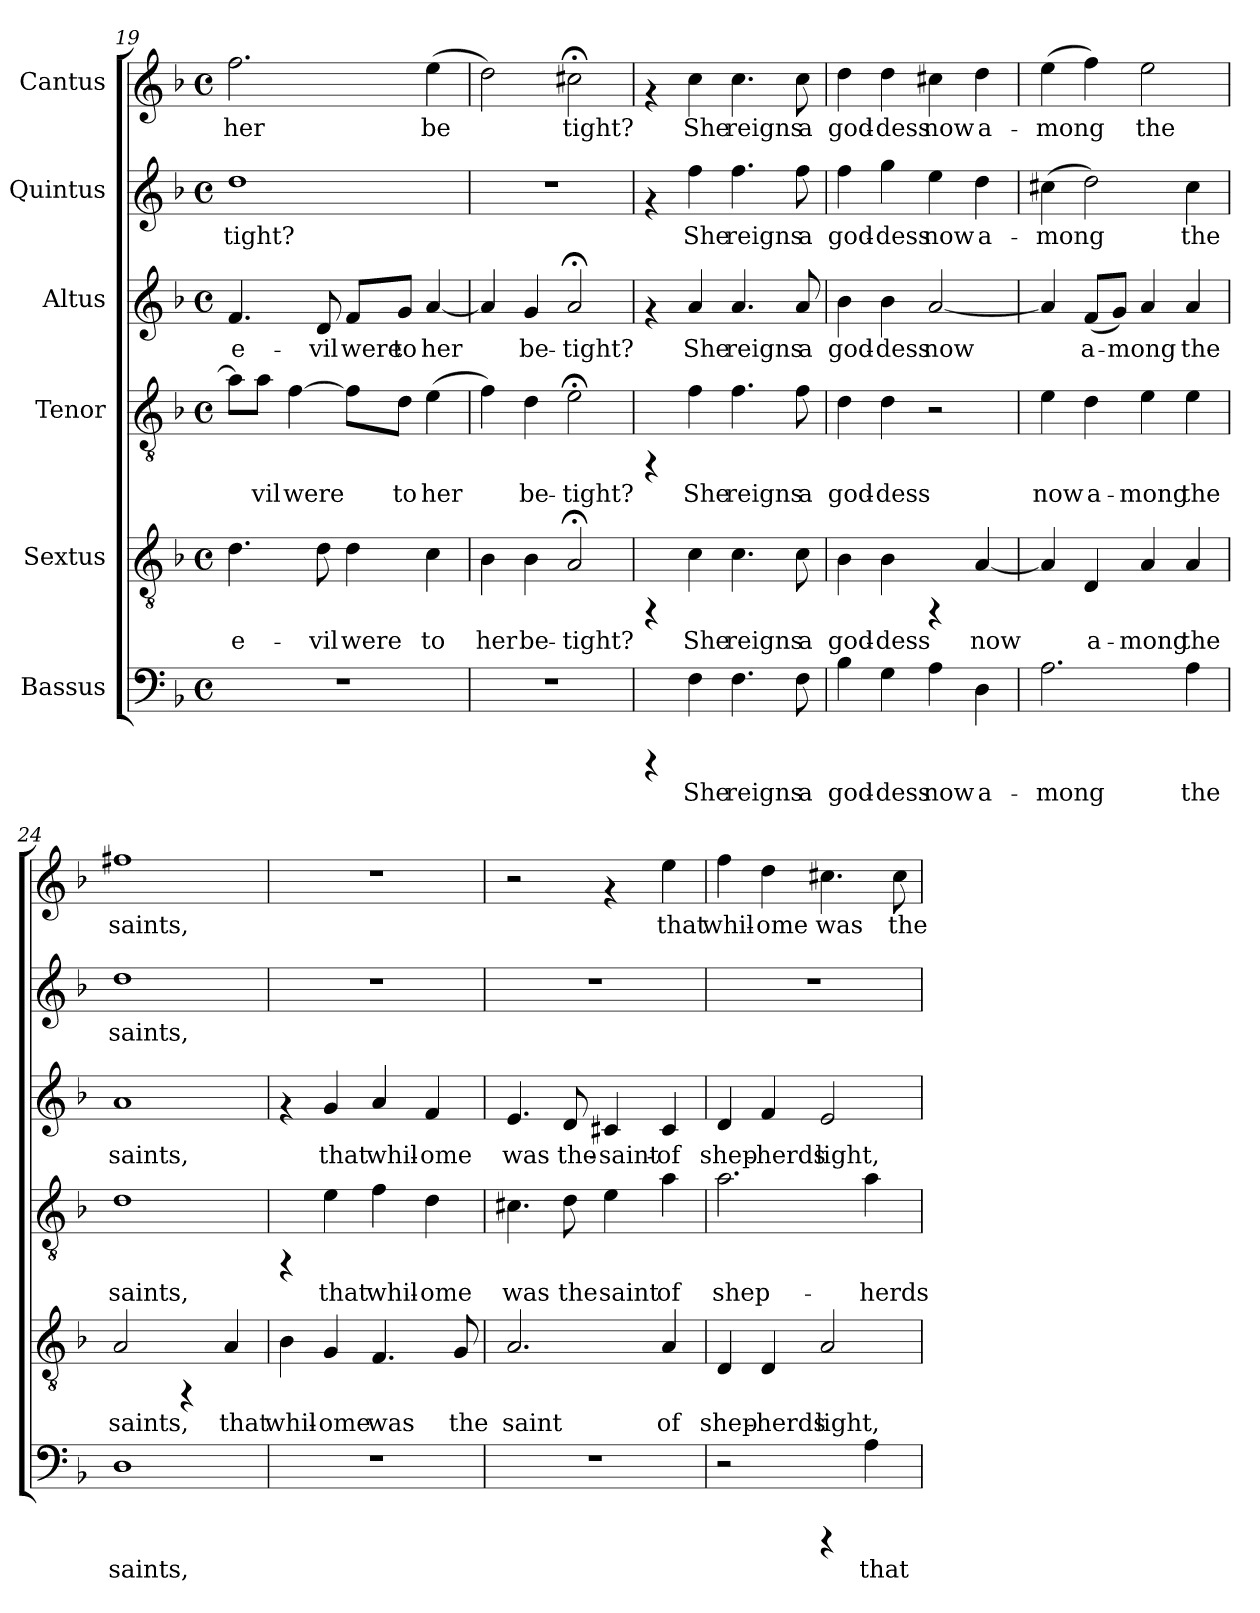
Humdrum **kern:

**kern	**text	**kern	**text	**kern	**text	**kern	**text	**kern	**text	**kern	**text
*part6	*part6	*part5	*part5	*part4	*part4	*part3	*part3	*part2	*part2	*part1	*part1
*staff6	*staff6	*staff5	*staff5	*staff4	*staff4	*staff3	*staff3	*staff2	*staff2	*staff1	*staff1
*I"Bassus	*	*I"Sextus	*	*I"Tenor	*	*I"Altus	*	*I"Quintus	*	*I"Cantus	*
*clefF4	*	*clefGv2	*	*clefGv2	*	*clefG2	*	*clefG2	*	*clefG2	*
*k[b-]	*	*k[b-]	*	*k[b-]	*	*k[b-]	*	*k[b-]	*	*k[b-]	*
*F:	*	*F:	*	*F:	*	*F:	*	*F:	*	*F:	*
*M4/4	*	*M4/4	*	*M4/4	*	*M4/4	*	*M4/4	*	*M4/4	*
*met(c)	*	*met(c)	*	*met(c)	*	*met(c)	*	*met(c)	*	*met(c)	*
=19	=19	=19	=19	=19	=19	=19	=19	=19	=19	=19	=19
!	!	!	!LO:LY:b:cj	!	!LO:LY:b:cj	!	!LO:LY:b	!	!LO:LY:b:cj	!	!LO:LY:b
1r	.	4.d\	e-	8a\L]	--	4.f/	e-	1dd	-tight?	2.ff\	her
!	!	!	!	!	!LO:LY:b:cj	!	!	!	!	!	!
.	.	.	.	8a\J	-vil	.	.	.	.	.	.
!	!	!	!	!	!LO:LY:b:cj	!	!	!	!	!	!
.	.	.	.	[>4f\	were	.	.	.	.	.	.
!	!	!	!LO:LY:b:cj	!	!	!	!LO:LY:b	!	!	!	!
.	.	8d\	-vil	.	.	8d/	-vil	.	.	.	.
!	!	!	!LO:LY:b:cj	!	!LO:LY:b:cj	!	!LO:LY:b	!	!	!	!
.	.	4d\	were	8f\L]	.	8f/L	were	.	.	.	.
!	!	!	!	!	!LO:LY:b:cj	!	!LO:LY:b	!	!	!	!
.	.	.	.	8d\J	to	8g/J	to	.	.	.	.
!	!	!	!LO:LY:b:cj	!	!LO:LY:b:cj	!	!LO:LY:b	!	!	!	!LO:LY:b
.	.	4c\	to	(>4e\	her	[<4a/	her	.	.	(>4ee\	be-
=20	=20	=20	=20	=20	=20	=20	=20	=20	=20	=20	=20
!	!	!	!LO:LY:b:cj	!	!LO:LY:b:cj	!	!LO:LY:b	!	!	!	!LO:LY:b
1r	.	4B-\	her	4f\)	.	4a/]	.	1r	.	2dd\)	--
!	!	!	!LO:LY:b:cj	!	!LO:LY:b:cj	!	!LO:LY:b	!	!	!	!
.	.	4B-\	be-	4d\	be-	4g/	be-	.	.	.	.
!	!	!	!LO:LY:b:cj	!	!LO:LY:b:cj	!	!LO:LY:b	!	!	!	!LO:LY:b
.	.	2A;</	-tight?	2e;<\	-tight?	2a;</	-tight?	.	.	2cc#X;<\	-tight?
=21	=21	=21	=21	=21	=21	=21	=21	=21	=21	=21	=21
4rCCC	.	4rFF	.	4rFF	.	4rf	.	4rf	.	4rf	.
!	!LO:LY:b:cj	!	!LO:LY:b:cj	!	!LO:LY:b:cj	!	!LO:LY:b	!	!LO:LY:b:cj	!	!LO:LY:b
4F\	She	4c\	She	4f\	She	4a/	She	4ff\	She	4cc\	She
!	!LO:LY:b:cj	!	!LO:LY:b:cj	!	!LO:LY:b:cj	!	!LO:LY:b	!	!LO:LY:b:cj	!	!LO:LY:b
4.F\	reigns	4.c\	reigns	4.f\	reigns	4.a/	reigns	4.ff\	reigns	4.cc\	reigns
!	!LO:LY:b:cj	!	!LO:LY:b:cj	!	!LO:LY:b:cj	!	!LO:LY:b	!	!LO:LY:b:cj	!	!LO:LY:b
8F\	a	8c\	a	8f\	a	8a/	a	8ff\	a	8cc\	a
=22	=22	=22	=22	=22	=22	=22	=22	=22	=22	=22	=22
!	!LO:LY:b:cj	!	!LO:LY:b:cj	!	!LO:LY:b:cj	!	!LO:LY:b	!	!LO:LY:b:cj	!	!LO:LY:b
4B-\	god-	4B-\	god-	4d\	god-	4b-\	god-	4ff\	god-	4dd\	god-
!	!LO:LY:b:cj	!	!LO:LY:b:cj	!	!LO:LY:b:cj	!	!LO:LY:b	!	!LO:LY:b:cj	!	!LO:LY:b
4G\	-dess	4B-\	-dess	4d\	-dess	4b-\	-dess	4gg\	-dess	4dd\	-dess
!	!LO:LY:b:cj	!	!	!	!	!	!LO:LY:b	!	!LO:LY:b:cj	!	!LO:LY:b
4A\	now	4rFF	.	2r	.	[<2a/	now	4ee\	now	4cc#X\	now
!	!LO:LY:b:cj	!	!LO:LY:b:cj	!	!	!	!	!	!LO:LY:b:cj	!	!LO:LY:b
4D\	a-	[<4A/	now	.	.	.	.	4dd\	a-	4dd\	a-
!!LO:PB:g=z
=23	=23	=23	=23	=23	=23	=23	=23	=23	=23	=23	=23
!	!LO:LY:b:cj	!	!LO:LY:b:cj	!	!LO:LY:b:cj	!	!LO:LY:b	!	!LO:LY:b:cj	!	!LO:LY:b
2.A\	-mong	4A/]	.	4e\	now	4a/]	.	(>4cc#X\	-mong	(>4ee\	-mong
!	!	!	!LO:LY:b:cj	!	!LO:LY:b:cj	!	!LO:LY:b	!	!LO:LY:b:cj	!	!LO:LY:b
.	.	4D/	a-	4d\	a-	(<8f/L	a-	2dd\)	.	4ff\)	.
!	!	!	!	!	!	!	!LO:LY:b	!	!	!	!
.	.	.	.	.	.	8g/J)	-mong	.	.	.	.
!	!	!	!LO:LY:b:cj	!	!LO:LY:b:cj	!	!LO:LY:b	!	!	!	!LO:LY:b
.	.	4A/	-mong	4e\	-mong	4a/	.	.	.	2ee\	the
!	!LO:LY:b:cj	!	!LO:LY:b:cj	!	!LO:LY:b:cj	!	!LO:LY:b	!	!LO:LY:b:cj	!	!
4A\	the	4A/	the	4e\	the	4a/	the	4cc#\	the	.	.
=24	=24	=24	=24	=24	=24	=24	=24	=24	=24	=24	=24
!	!LO:LY:b:cj	!	!LO:LY:b:cj	!	!LO:LY:b:cj	!	!LO:LY:b	!	!LO:LY:b:cj	!	!LO:LY:b
1D	saints,	2A/	saints,	1d	saints,	1a	saints,	1dd	saints,	1ff#X	saints,
.	.	4rFF	.	.	.	.	.	.	.	.	.
!	!	!	!LO:LY:b:cj	!	!	!	!	!	!	!	!
.	.	4A/	that	.	.	.	.	.	.	.	.
=25	=25	=25	=25	=25	=25	=25	=25	=25	=25	=25	=25
!	!	!	!LO:LY:b:cj	!	!	!	!	!	!	!	!
1r	.	4B-\	whil-	4rFF	.	4rf	.	1r	.	1r	.
!	!	!	!LO:LY:b:cj	!	!LO:LY:b:cj	!	!LO:LY:b	!	!	!	!
.	.	4G/	-ome	4e\	that	4g/	that	.	.	.	.
!	!	!	!LO:LY:b:cj	!	!LO:LY:b:cj	!	!LO:LY:b	!	!	!	!
.	.	4.F/	was	4f\	whil-	4a/	whil-	.	.	.	.
!	!	!	!	!	!LO:LY:b:cj	!	!LO:LY:b	!	!	!	!
.	.	.	.	4d\	-ome	4f/	-ome	.	.	.	.
!	!	!	!LO:LY:b:cj	!	!	!	!	!	!	!	!
.	.	8G/	the	.	.	.	.	.	.	.	.
=26	=26	=26	=26	=26	=26	=26	=26	=26	=26	=26	=26
!	!	!	!LO:LY:b:cj	!	!LO:LY:b:cj	!	!LO:LY:b	!	!	!	!
1r	.	2.A/	saint	4.c#X\	was	4.e/	was	1r	.	2r	.
!	!	!	!	!	!LO:LY:b:cj	!	!LO:LY:b	!	!	!	!
.	.	.	.	8d\	the	8d/	the-	.	.	.	.
!	!	!	!	!	!LO:LY:b:cj	!	!LO:LY:b	!	!	!	!
.	.	.	.	4e\	saint	4c#X/	-saint-	.	.	4rf	.
!	!	!	!LO:LY:b:cj	!	!LO:LY:b:cj	!	!LO:LY:b	!	!	!	!LO:LY:b
.	.	4A/	of	4a\	of	4c#/	-of	.	.	4ee\	that
=27	=27	=27	=27	=27	=27	=27	=27	=27	=27	=27	=27
!	!	!	!LO:LY:b:cj	!	!LO:LY:b:cj	!	!LO:LY:b	!	!	!	!LO:LY:b
2r	.	4D/	shep-	2.a\	shep-	4d/	shep-	1r	.	4ff\	whil-
!	!	!	!LO:LY:b:cj	!	!	!	!LO:LY:b	!	!	!	!LO:LY:b
.	.	4D/	-herds	.	.	4f/	-herds	.	.	4dd\	-ome
!	!	!	!LO:LY:b:cj	!	!	!	!LO:LY:b	!	!	!	!LO:LY:b
4rCCC	.	2A/	light,	.	.	2e/	light,	.	.	4.cc#X\	was
!	!LO:LY:b:cj	!	!	!	!LO:LY:b:cj	!	!	!	!	!	!
4A\	that	.	.	4a\	-herds	.	.	.	.	.	.
!	!	!	!	!	!	!	!	!	!	!	!LO:LY:b
.	.	.	.	.	.	.	.	.	.	8cc#\	the
=	=	=	=	=	=	=	=	=	=	=	=
*-	*-	*-	*-	*-	*-	*-	*-	*-	*-	*-	*-
